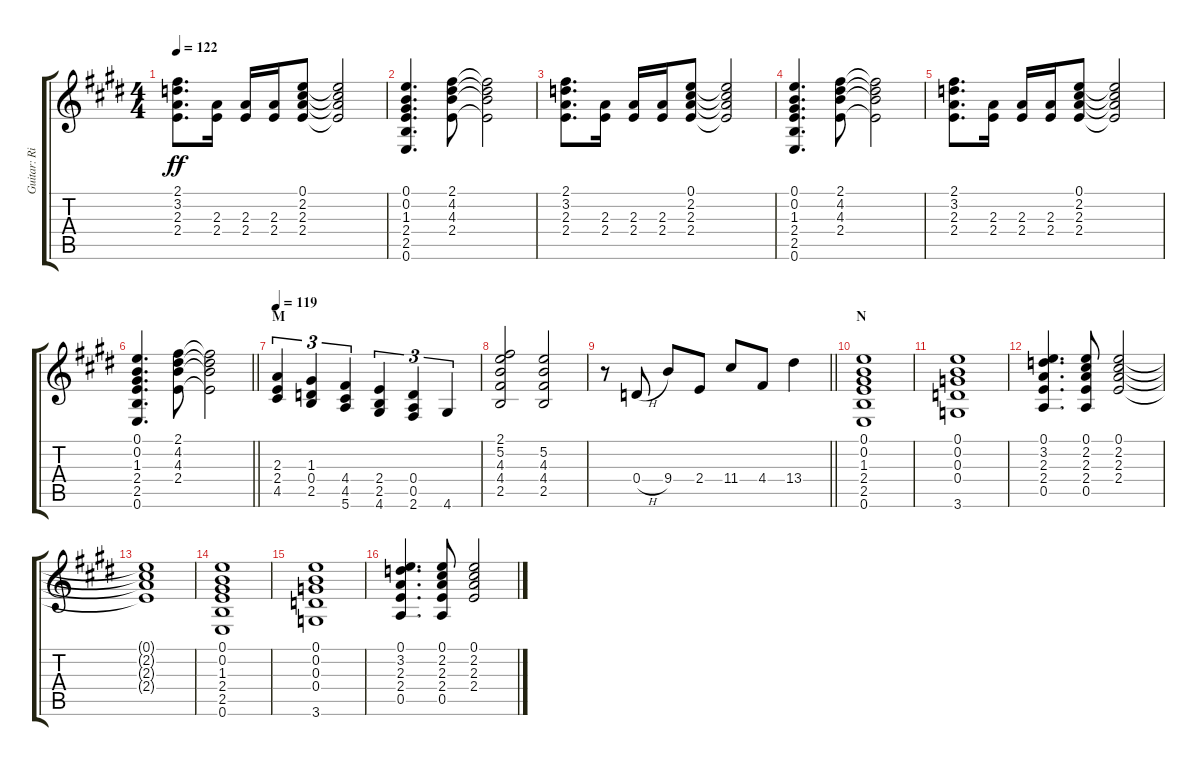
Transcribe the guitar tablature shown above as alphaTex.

\track ("Guitar: Rik" "Guitar: Ri") {instrument electricguitarclean}
\staff {score tabs}
\tuning (E4 B3 G3 D3 A2 E2) {hide}
\ts (4 4)
\tempo 122
\clef g2
\ks e
(2.1 3.2 2.3 2.4).8{d dy ff} (2.3 2.4).16 (2.3 2.4).16 (2.3 2.4).16 (0.1 2.2 2.3 2.4).8 (0.1{t} 2.2{t} 2.3{t} 2.4{t}).2 |
(0.1 0.2 1.3 2.4 2.5 0.6).4{d} (2.1 4.2 4.3 2.4).8 (2.1{t} 4.2{t} 4.3{t} 2.4{t}).2 |
(2.1 3.2 2.3 2.4).8{d} (2.3 2.4).16 (2.3 2.4).16 (2.3 2.4).16 (0.1 2.2 2.3 2.4).8 (0.1{t} 2.2{t} 2.3{t} 2.4{t}).2 |
(0.1 0.2 1.3 2.4 2.5 0.6).4{d} (2.1 4.2 4.3 2.4).8 (2.1{t} 4.2{t} 4.3{t} 2.4{t}).2 |
(2.1 3.2 2.3 2.4).8{d} (2.3 2.4).16 (2.3 2.4).16 (2.3 2.4).16 (0.1 2.2 2.3 2.4).8 (0.1{t} 2.2{t} 2.3{t} 2.4{t}).2 |
\barLineRight lightlight
(0.1 0.2 1.3 2.4 2.5 0.6).4{d} (2.1 4.2 4.3 2.4).8 (2.1{t} 4.2{t} 4.3{t} 2.4{t}).2 |
\section ("" "M")
\tempo 119
(2.3 2.4 4.5).4{tu (3 2)} (1.3 0.4 2.5).4{tu (3 2)} (4.4 4.5 5.6).4{tu (3 2)} (2.4 2.5 4.6).4{tu (3 2)} (0.4 0.5 2.6).4{tu (3 2)} 4.6.4{tu (3 2)} |
(2.1 5.2 4.3 4.4 2.5).2 (5.2 4.3 4.4 2.5).2 |
\barLineRight lightlight
r.8 0.4{h}.8 9.4.8 2.4.8 11.4.8 4.4.8 13.4.4 |
\section ("" "N")
(0.1 0.2 1.3 2.4 2.5 0.6).1 |
(0.1 0.2 0.3 0.4 3.6).1 |
(0.1 3.2 2.3 2.4 0.5).4{d} (0.1 2.2 2.3 2.4 0.5).8 (0.1 2.2 2.3 2.4).2 |
(0.1{t} 2.2{t} 2.3{t} 2.4{t}).1 |
(0.1 0.2 1.3 2.4 2.5 0.6).1 |
(0.1 0.2 0.3 0.4 3.6).1 |
(0.1 3.2 2.3 2.4 0.5).4{d} (0.1 2.2 2.3 2.4 0.5).8 (0.1 2.2 2.3 2.4).2
